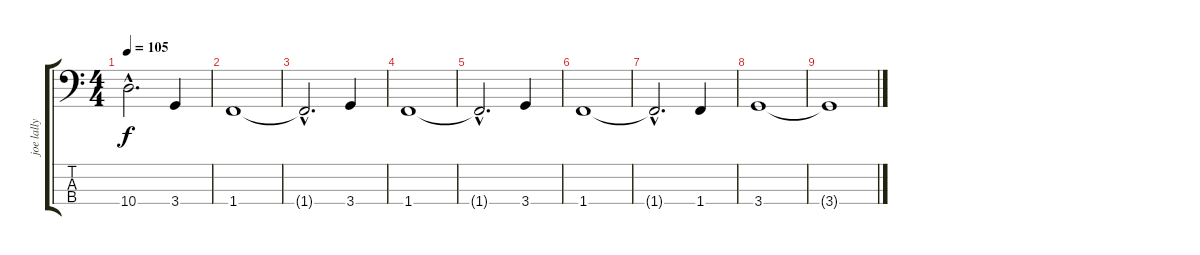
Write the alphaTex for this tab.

\track ("joe lally" "joe lally") {instrument electricbassfinger}
\staff {score tabs}
\tuning (G2 D2 A1 E1) {hide}
\ts (4 4)
\tempo 105
\clef f4
\ks c
10.4{hac t}.2{d dy f} 3.4.4 |
1.4.1 |
1.4{hac t}.2{d} 3.4.4 |
1.4.1 |
1.4{hac t}.2{d} 3.4.4 |
1.4.1 |
1.4{hac t}.2{d} 1.4.4 |
3.4.1 |
3.4{t}.1
